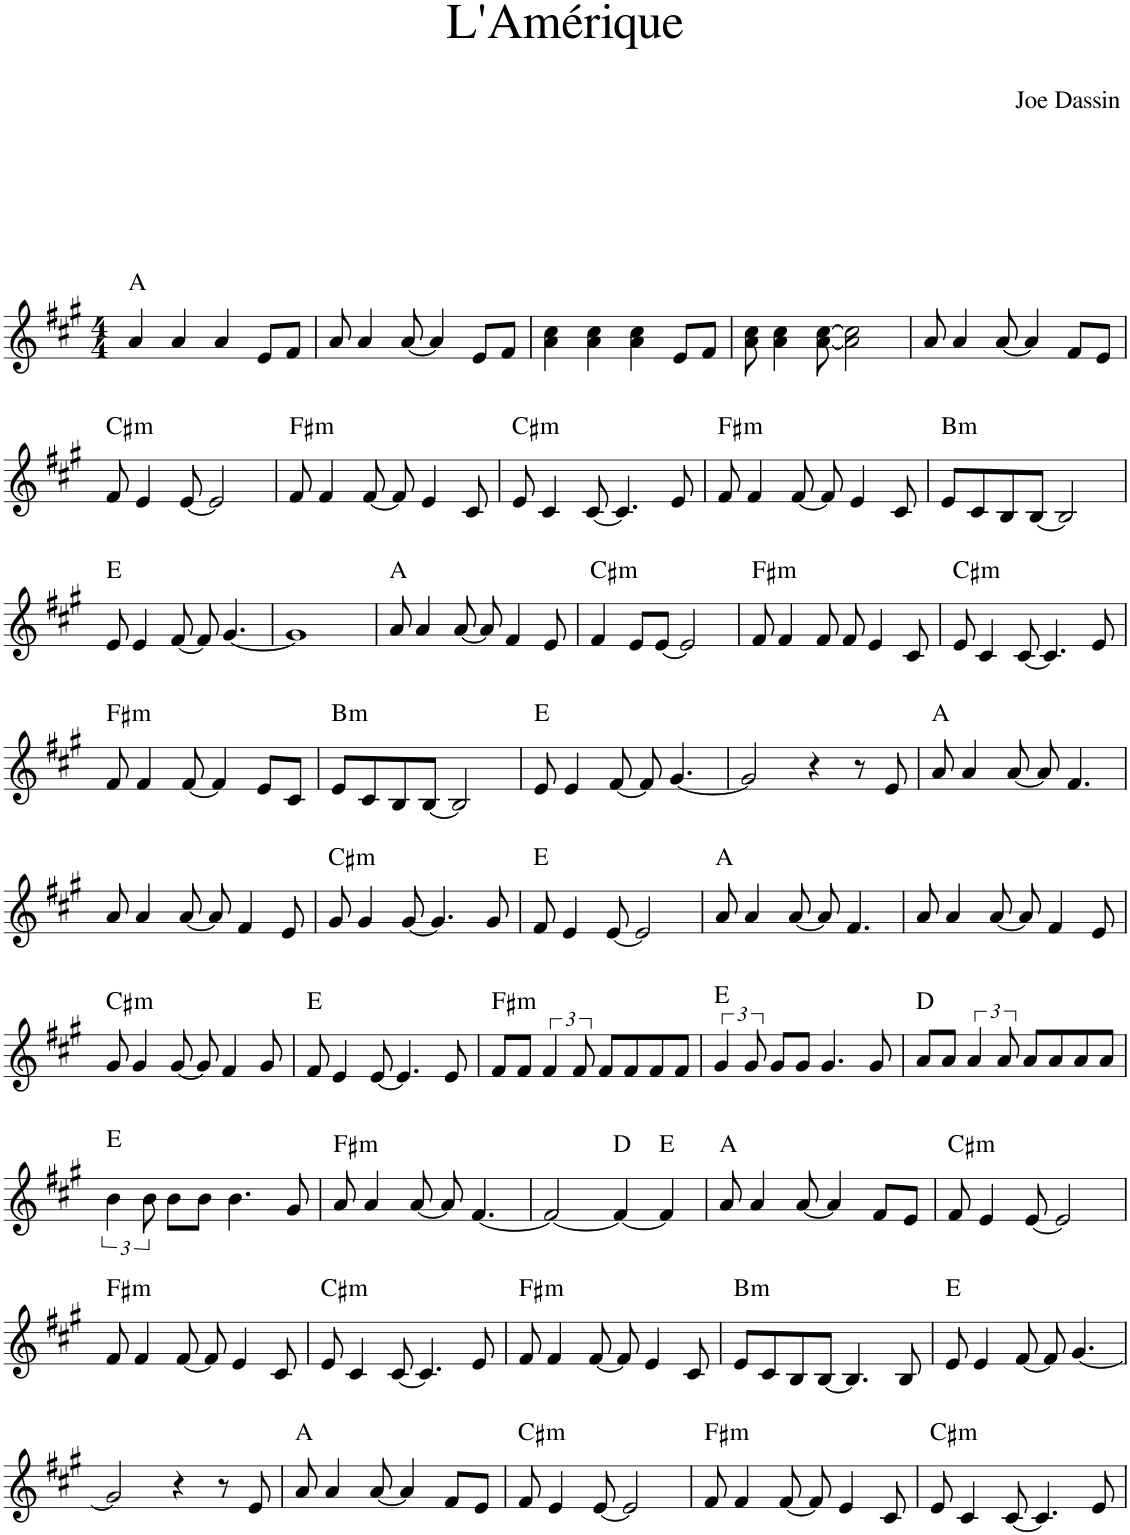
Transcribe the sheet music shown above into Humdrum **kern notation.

**kern	**harte
*part1	*part1
*staff1	*
*I"Piano	*
*I'Pno.	*
*clefG2	*
*k[f#c#g#]	*
*M4/4	*
=1	=1
4a/	A:maj
4a/	.
4a/	.
8e/L	.
8f#/J	.
=2	=2
8a/	.
4a/	.
[8a/	.
4a/]	.
8e/L	.
8f#/J	.
=3	=3
4a\ 4cc#\	.
4a\ 4cc#\	.
4a\ 4cc#\	.
8e/L	.
8f#/J	.
=4	=4
8a\ 8cc#\	.
4a\ 4cc#\	.
[8a\ [8cc#\	.
2a\] 2cc#\]	.
=5	=5
8a/	.
4a/	.
[8a/	.
4a/]	.
8f#/L	.
8e/J	.
!!LO:LB:g=z
=6	=6
!	!LO:H:kt=m
8f#/	C#:min
4e/	.
[8e/	.
2e/]	.
=7	=7
!	!LO:H:kt=m
8f#/	F#:min
4f#/	.
[8f#/	.
8f#/]	.
4e/	.
8c#/	.
=8	=8
!	!LO:H:kt=m
8e/	C#:min
4c#/	.
[8c#/	.
4.c#/]	.
8e/	.
=9	=9
!	!LO:H:kt=m
8f#/	F#:min
4f#/	.
[8f#/	.
8f#/]	.
4e/	.
8c#/	.
=10	=10
!	!LO:H:kt=m
8e/L	B:min
8c#/	.
8B/	.
[8B/J	.
2B/]	.
!!LO:LB:g=z
=11	=11
8e/	E:maj
4e/	.
[8f#/	.
8f#/]	.
[4.g#/	.
=12	=12
1g#]	.
=13	=13
8a/	A:maj
4a/	.
[8a/	.
8a/]	.
4f#/	.
8e/	.
=14	=14
!	!LO:H:kt=m
4f#/	C#:min
8e/L	.
[8e/J	.
2e/]	.
=15	=15
!	!LO:H:kt=m
8f#/	F#:min
4f#/	.
8f#/	.
8f#/	.
4e/	.
8c#/	.
=16	=16
!	!LO:H:kt=m
8e/	C#:min
4c#/	.
[8c#/	.
4.c#/]	.
8e/	.
!!LO:LB:g=z
=17	=17
!	!LO:H:kt=m
8f#/	F#:min
4f#/	.
[8f#/	.
4f#/]	.
8e/L	.
8c#/J	.
=18	=18
!	!LO:H:kt=m
8e/L	B:min
8c#/	.
8B/	.
[8B/J	.
2B/]	.
=19	=19
8e/	E:maj
4e/	.
[8f#/	.
8f#/]	.
[4.g#/	.
=20	=20
2g#/]	.
4r	.
8r	.
8e/	.
=21	=21
8a/	A:maj
4a/	.
[8a/	.
8a/]	.
4.f#/	.
!!LO:LB:g=z
=22	=22
8a/	.
4a/	.
[8a/	.
8a/]	.
4f#/	.
8e/	.
=23	=23
!	!LO:H:kt=m
8g#/	C#:min
4g#/	.
[8g#/	.
4.g#/]	.
8g#/	.
=24	=24
8f#/	E:maj
4e/	.
[8e/	.
2e/]	.
=25	=25
8a/	A:maj
4a/	.
[8a/	.
8a/]	.
4.f#/	.
=26	=26
8a/	.
4a/	.
[8a/	.
8a/]	.
4f#/	.
8e/	.
!!LO:LB:g=z
=27	=27
!	!LO:H:kt=m
8g#/	C#:min
4g#/	.
[8g#/	.
8g#/]	.
4f#/	.
8g#/	.
=28	=28
8f#/	E:maj
4e/	.
[8e/	.
4.e/]	.
8e/	.
=29	=29
!	!LO:H:kt=m
8f#/L	F#:min
8f#/J	.
6f#/	.
12f#/	.
8f#/L	.
8f#/	.
8f#/	.
8f#/J	.
=30	=30
6g#/	E:maj
12g#/	.
8g#/L	.
8g#/J	.
4.g#/	.
8g#/	.
=31	=31
8a/L	D:maj
8a/J	.
6a/	.
12a/	.
8a/L	.
8a/	.
8a/	.
8a/J	.
!!LO:LB:g=z
=32	=32
6b\	E:maj
12b\	.
8b\L	.
8b\J	.
4.b\	.
8g#/	.
=33	=33
!	!LO:H:kt=m
8a/	F#:min
4a/	.
[8a/	.
8a/]	.
[4.f#/	.
=34	=34
2f#/_	.
4f#/_	D:maj
4f#/]	E:maj
=35	=35
8a/	A:maj
4a/	.
[8a/	.
4a/]	.
8f#/L	.
8e/J	.
=36	=36
!	!LO:H:kt=m
8f#/	C#:min
4e/	.
[8e/	.
2e/]	.
!!LO:LB:g=z
=37	=37
!	!LO:H:kt=m
8f#/	F#:min
4f#/	.
[8f#/	.
8f#/]	.
4e/	.
8c#/	.
=38	=38
!	!LO:H:kt=m
8e/	C#:min
4c#/	.
[8c#/	.
4.c#/]	.
8e/	.
=39	=39
!	!LO:H:kt=m
8f#/	F#:min
4f#/	.
[8f#/	.
8f#/]	.
4e/	.
8c#/	.
=40	=40
!	!LO:H:kt=m
8e/L	B:min
8c#/	.
8B/	.
[8B/J	.
4.B/]	.
8B/	.
=41	=41
8e/	E:maj
4e/	.
[8f#/	.
8f#/]	.
[4.g#/	.
!!LO:LB:g=z
=42	=42
2g#/]	.
4r	.
8r	.
8e/	.
=43	=43
8a/	A:maj
4a/	.
[8a/	.
4a/]	.
8f#/L	.
8e/J	.
=44	=44
!	!LO:H:kt=m
8f#/	C#:min
4e/	.
[8e/	.
2e/]	.
=45	=45
!	!LO:H:kt=m
8f#/	F#:min
4f#/	.
[8f#/	.
8f#/]	.
4e/	.
8c#/	.
=46	=46
!	!LO:H:kt=m
8e/	C#:min
4c#/	.
[8c#/	.
4.c#/]	.
8e/	.
=	=
*-	*-
